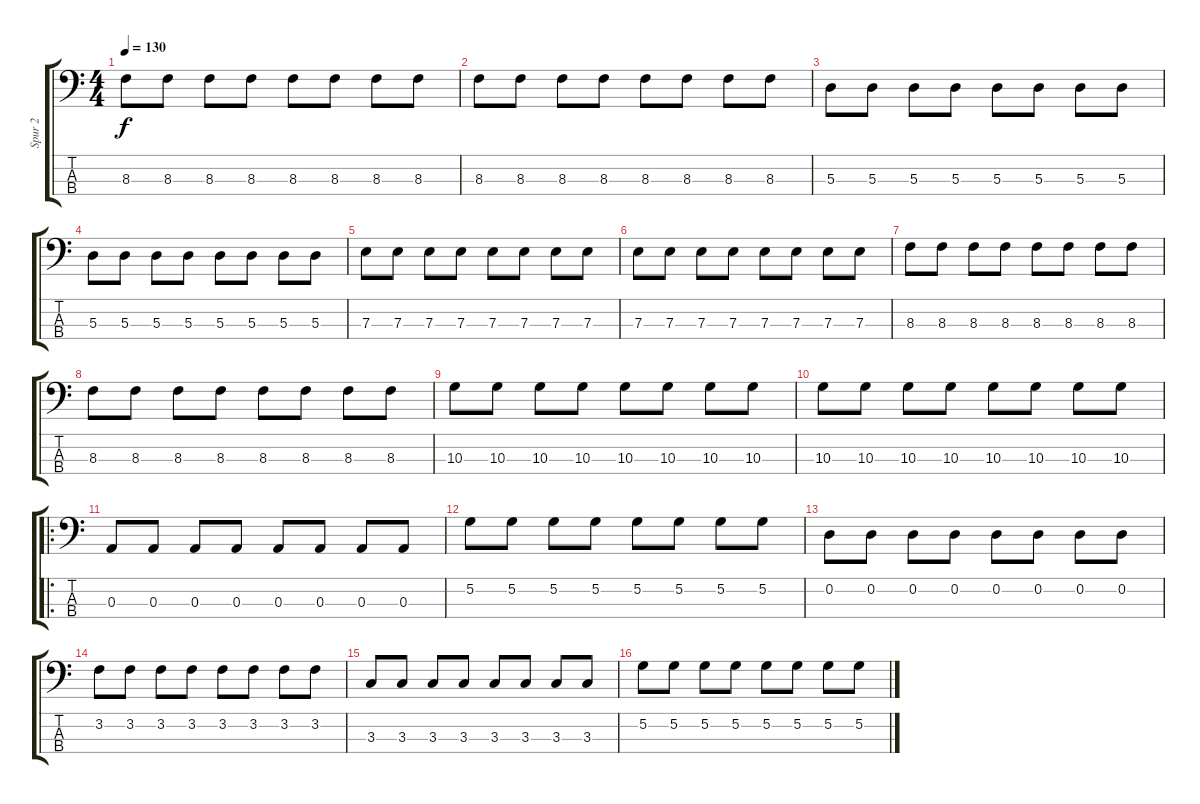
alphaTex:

\track ("Spur 2" "Spur 2") {instrument electricbassfinger}
\staff {score tabs}
\tuning (G2 D2 A1 E1) {hide}
\ts (4 4)
\tempo 130
\clef f4
\ks c
8.3.8{dy f} 8.3.8 8.3.8 8.3.8 8.3.8 8.3.8 8.3.8 8.3.8 |
8.3.8 8.3.8 8.3.8 8.3.8 8.3.8 8.3.8 8.3.8 8.3.8 |
5.3.8 5.3.8 5.3.8 5.3.8 5.3.8 5.3.8 5.3.8 5.3.8 |
5.3.8 5.3.8 5.3.8 5.3.8 5.3.8 5.3.8 5.3.8 5.3.8 |
7.3.8 7.3.8 7.3.8 7.3.8 7.3.8 7.3.8 7.3.8 7.3.8 |
7.3.8 7.3.8 7.3.8 7.3.8 7.3.8 7.3.8 7.3.8 7.3.8 |
8.3.8 8.3.8 8.3.8 8.3.8 8.3.8 8.3.8 8.3.8 8.3.8 |
8.3.8 8.3.8 8.3.8 8.3.8 8.3.8 8.3.8 8.3.8 8.3.8 |
10.3.8 10.3.8 10.3.8 10.3.8 10.3.8 10.3.8 10.3.8 10.3.8 |
10.3.8 10.3.8 10.3.8 10.3.8 10.3.8 10.3.8 10.3.8 10.3.8 |
\ro
0.3.8 0.3.8 0.3.8 0.3.8 0.3.8 0.3.8 0.3.8 0.3.8 |
5.2.8 5.2.8 5.2.8 5.2.8 5.2.8 5.2.8 5.2.8 5.2.8 |
0.2.8 0.2.8 0.2.8 0.2.8 0.2.8 0.2.8 0.2.8 0.2.8 |
3.2.8 3.2.8 3.2.8 3.2.8 3.2.8 3.2.8 3.2.8 3.2.8 |
3.3.8 3.3.8 3.3.8 3.3.8 3.3.8 3.3.8 3.3.8 3.3.8 |
5.2.8 5.2.8 5.2.8 5.2.8 5.2.8 5.2.8 5.2.8 5.2.8
